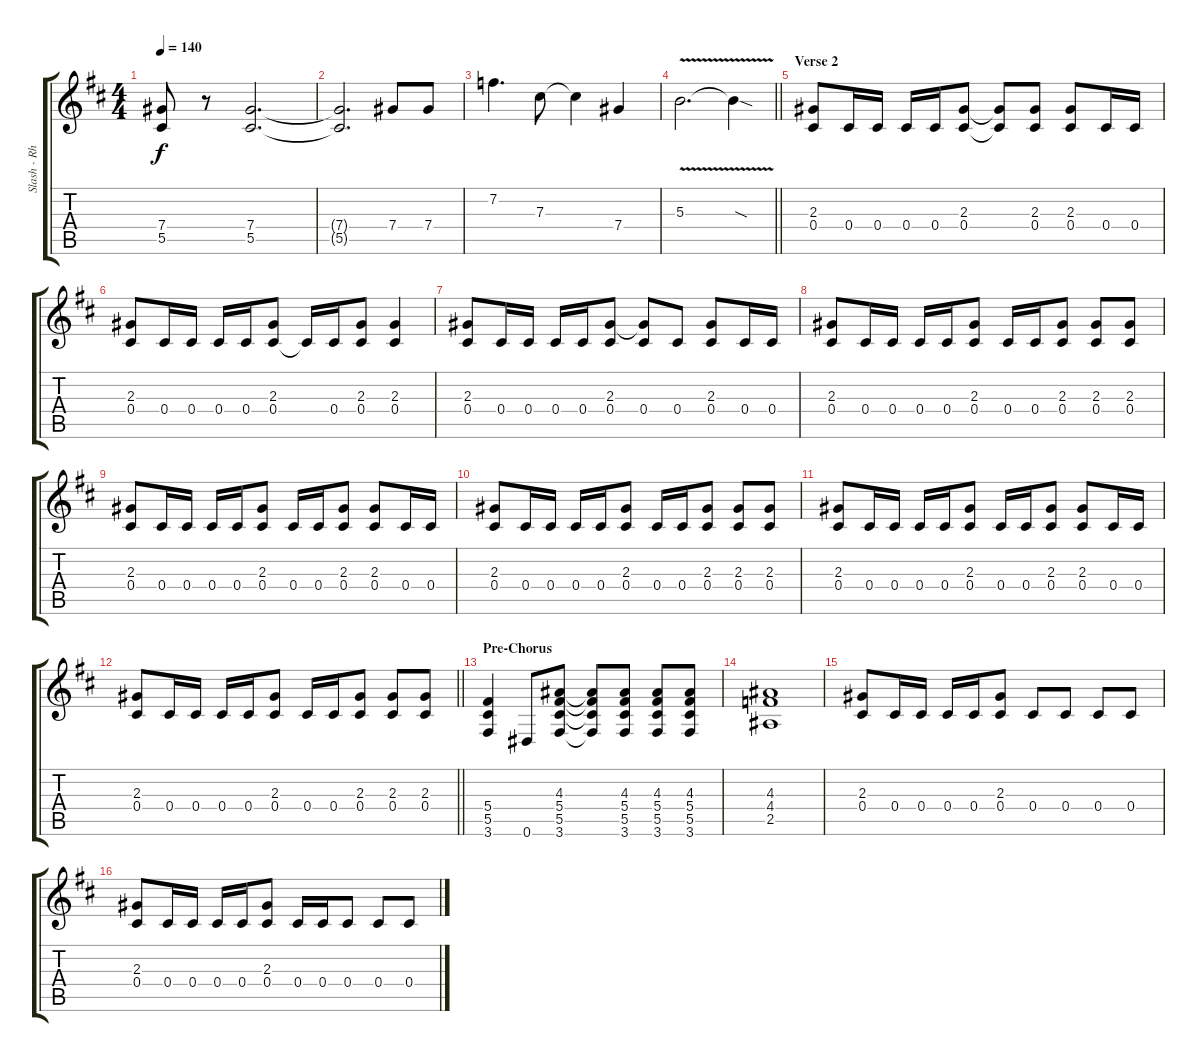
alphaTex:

\track ("Slash - Rhytm Guitar" "Slash - Rh") {instrument distortionguitar}
\staff {score tabs}
\tuning (Eb4 Bb3 Gb3 Db3 Ab2 Eb2) {hide}
\ts (4 4)
\tempo 140
\clef g2
\ks d
(7.4 5.5).8{dy f} r.8 (7.4 5.5).2{d} |
(7.4{t} 5.5{t}).2{d} 7.4.8 7.4.8 |
7.2.4{d} 7.3.8 7.3{t}.4 7.4.4 |
\barLineRight lightlight
5.3{v}.2{d} 5.3{sod t}.4 |
\section ("" "Verse 2")
(2.3 0.4).8 0.4.16 0.4.16 0.4.16 0.4.16 (2.3 0.4).8 (2.3{t} 0.4{t}).8 (2.3 0.4).8 (2.3 0.4).8 0.4.16 0.4.16 |
(2.3 0.4).8 0.4.16 0.4.16 0.4.16 0.4.16 (2.3 0.4).8 0.4{t}.16 0.4.16 (2.3 0.4).8 (2.3 0.4).4 |
(2.3 0.4).8 0.4.16 0.4.16 0.4.16 0.4.16 (2.3 0.4).8 (2.3{t} 0.4).8 0.4.8 (2.3 0.4).8 0.4.16 0.4.16 |
(2.3 0.4).8 0.4.16 0.4.16 0.4.16 0.4.16 (2.3 0.4).8 0.4.16 0.4.16 (2.3 0.4).8 (2.3 0.4).8 (2.3 0.4).8 |
(2.3 0.4).8 0.4.16 0.4.16 0.4.16 0.4.16 (2.3 0.4).8 0.4.16 0.4.16 (2.3 0.4).8 (2.3 0.4).8 0.4.16 0.4.16 |
(2.3 0.4).8 0.4.16 0.4.16 0.4.16 0.4.16 (2.3 0.4).8 0.4.16 0.4.16 (2.3 0.4).8 (2.3 0.4).8 (2.3 0.4).8 |
(2.3 0.4).8 0.4.16 0.4.16 0.4.16 0.4.16 (2.3 0.4).8 0.4.16 0.4.16 (2.3 0.4).8 (2.3 0.4).8 0.4.16 0.4.16 |
\barLineRight lightlight
(2.3 0.4).8 0.4.16 0.4.16 0.4.16 0.4.16 (2.3 0.4).8 0.4.16 0.4.16 (2.3 0.4).8 (2.3 0.4).8 (2.3 0.4).8 |
\section ("" "Pre-Chorus")
(5.4 5.5 3.6).4 0.6.8 (4.3 5.4 5.5 3.6).8 (4.3{t} 5.4{t} 5.5{t} 3.6{t}).8 (4.3 5.4 5.5 3.6).8 (4.3 5.4 5.5 3.6).8 (4.3 5.4 5.5 3.6).8 |
(4.3 4.4 2.5).1 |
(2.3 0.4).8 0.4.16 0.4.16 0.4.16 0.4.16 (2.3 0.4).8 0.4.8 0.4.8 0.4.8 0.4.8 |
(2.3 0.4).8 0.4.16 0.4.16 0.4.16 0.4.16 (2.3 0.4).8 0.4.16 0.4.16 0.4.8 0.4.8 0.4.8
